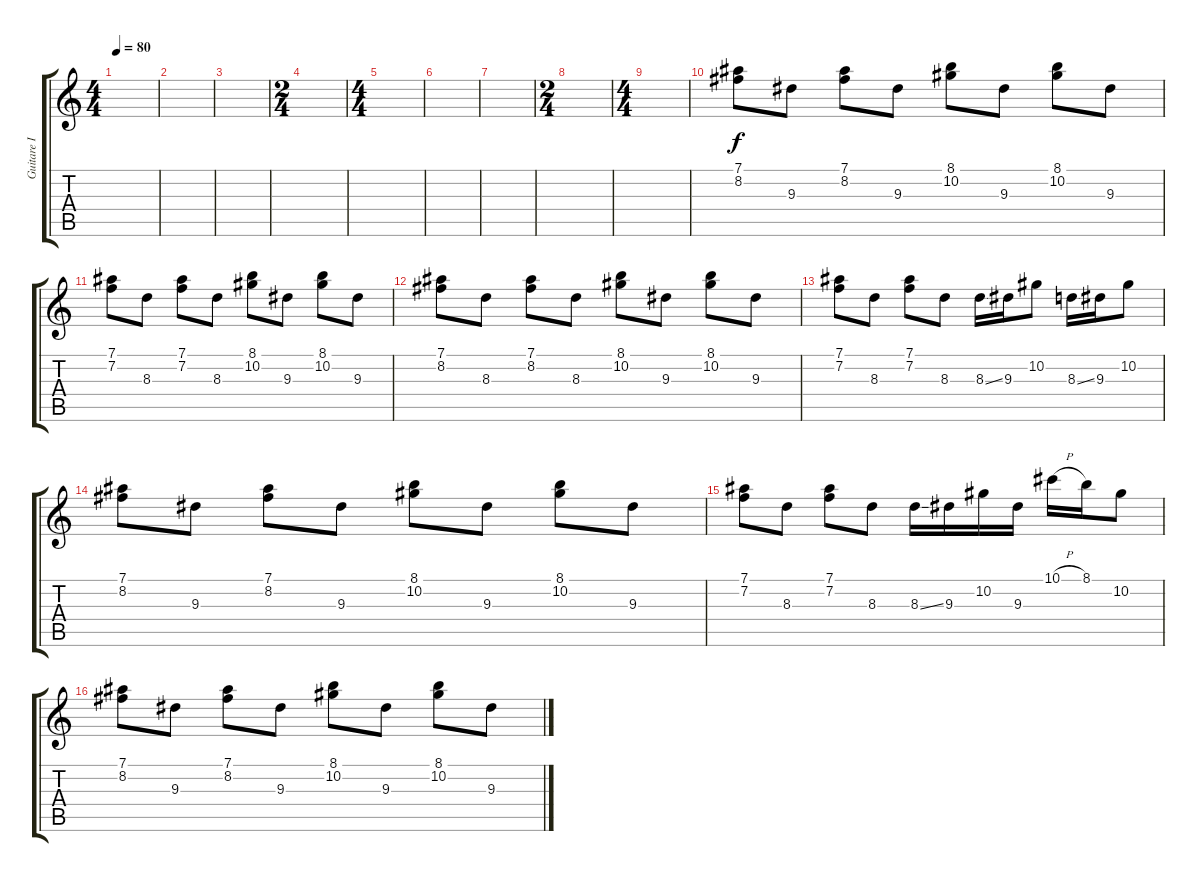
\track ("Guitare I (James)" "Guitare I ") {instrument electricguitarclean}
\staff {score tabs}
\tuning (Eb4 Bb3 Gb3 Db3 Ab2 Eb2) {hide}
\ts (4 4)
\tempo 80
\clef g2
\ks c
|
|
|
\ts (2 4)
|
\ts (4 4)
|
|
|
\ts (2 4)
|
\ts (4 4)
|
(7.1 8.2).8{instrument electricguitarclean} 9.3.8 (7.1 8.2).8 9.3.8 (8.1 10.2).8 9.3.8 (8.1 10.2).8 9.3.8 |
(7.1 7.2).8 8.3.8 (7.1 7.2).8 8.3.8 (8.1 10.2).8 9.3.8 (8.1 10.2).8 9.3.8 |
(7.1 8.2).8 8.3.8 (7.1 8.2).8 8.3.8 (8.1 10.2).8 9.3.8 (8.1 10.2).8 9.3.8 |
(7.1 7.2).8 8.3.8 (7.1 7.2).8 8.3.8 8.3{ss}.16 9.3.16 10.2.8 8.3{ss}.16 9.3.16 10.2.8 |
(7.1 8.2).8 9.3.8 (7.1 8.2).8 9.3.8 (8.1 10.2).8 9.3.8 (8.1 10.2).8 9.3.8 |
(7.1 7.2).8 8.3.8 (7.1 7.2).8 8.3.8 8.3{ss}.16 9.3.16 10.2.16 9.3.16 10.1{h}.16 8.1.16 10.2.8 |
(7.1 8.2).8 9.3.8 (7.1 8.2).8 9.3.8 (8.1 10.2).8 9.3.8 (8.1 10.2).8 9.3.8
